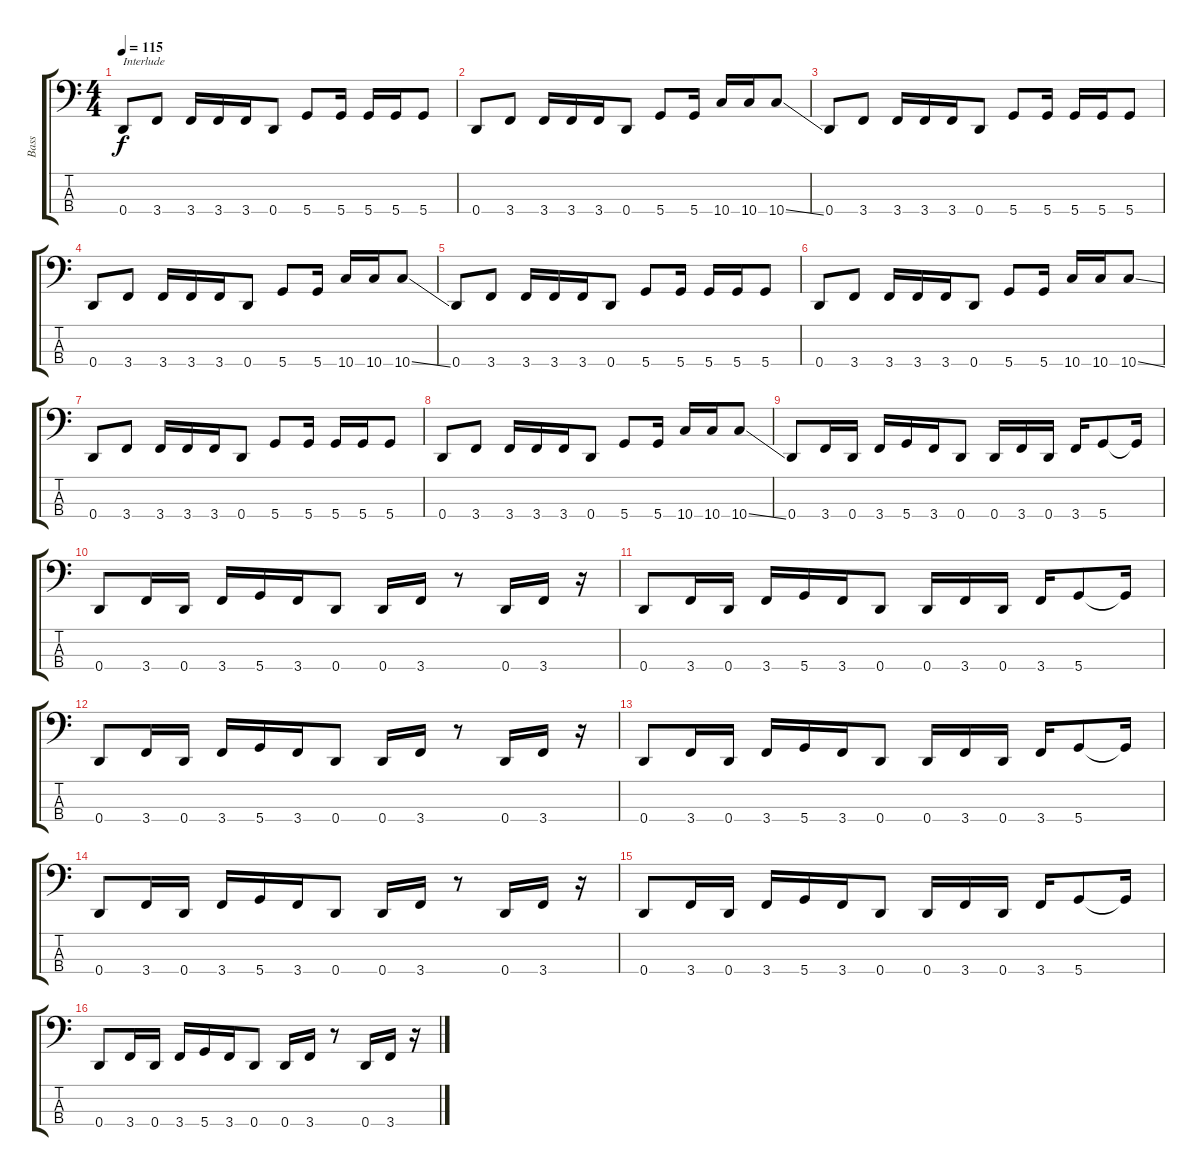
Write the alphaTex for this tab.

\track ("Bass" "Bass") {instrument electricbasspick}
\staff {score tabs}
\tuning (G2 D2 A1 D1) {hide}
\ts (4 4)
\tempo 115
\clef f4
\ks c
0.4.8{txt "Interlude" dy f} 3.4.8 3.4.16 3.4.16 3.4.16 0.4.8 5.4.8 5.4.16 5.4.16 5.4.16 5.4.8 |
0.4.8 3.4.8 3.4.16 3.4.16 3.4.16 0.4.8 5.4.8 5.4.16 10.4.16 10.4.16 10.4{ss}.8 |
0.4.8 3.4.8 3.4.16 3.4.16 3.4.16 0.4.8 5.4.8 5.4.16 5.4.16 5.4.16 5.4.8 |
0.4.8 3.4.8 3.4.16 3.4.16 3.4.16 0.4.8 5.4.8 5.4.16 10.4.16 10.4.16 10.4{ss}.8 |
0.4.8 3.4.8 3.4.16 3.4.16 3.4.16 0.4.8 5.4.8 5.4.16 5.4.16 5.4.16 5.4.8 |
0.4.8 3.4.8 3.4.16 3.4.16 3.4.16 0.4.8 5.4.8 5.4.16 10.4.16 10.4.16 10.4{ss}.8 |
0.4.8 3.4.8 3.4.16 3.4.16 3.4.16 0.4.8 5.4.8 5.4.16 5.4.16 5.4.16 5.4.8 |
0.4.8 3.4.8 3.4.16 3.4.16 3.4.16 0.4.8 5.4.8 5.4.16 10.4.16 10.4.16 10.4{ss}.8 |
0.4.8 3.4.16 0.4.16 3.4.16 5.4.16 3.4.16 0.4.8 0.4.16 3.4.16 0.4.16 3.4.16 5.4.8 5.4{t}.16 |
0.4.8 3.4.16 0.4.16 3.4.16 5.4.16 3.4.16 0.4.8 0.4.16 3.4.16 r.8 0.4.16 3.4.16 r.16 |
0.4.8 3.4.16 0.4.16 3.4.16 5.4.16 3.4.16 0.4.8 0.4.16 3.4.16 0.4.16 3.4.16 5.4.8 5.4{t}.16 |
0.4.8 3.4.16 0.4.16 3.4.16 5.4.16 3.4.16 0.4.8 0.4.16 3.4.16 r.8 0.4.16 3.4.16 r.16 |
0.4.8 3.4.16 0.4.16 3.4.16 5.4.16 3.4.16 0.4.8 0.4.16 3.4.16 0.4.16 3.4.16 5.4.8 5.4{t}.16 |
0.4.8 3.4.16 0.4.16 3.4.16 5.4.16 3.4.16 0.4.8 0.4.16 3.4.16 r.8 0.4.16 3.4.16 r.16 |
0.4.8 3.4.16 0.4.16 3.4.16 5.4.16 3.4.16 0.4.8 0.4.16 3.4.16 0.4.16 3.4.16 5.4.8 5.4{t}.16 |
0.4.8 3.4.16 0.4.16 3.4.16 5.4.16 3.4.16 0.4.8 0.4.16 3.4.16 r.8 0.4.16 3.4.16 r.16
